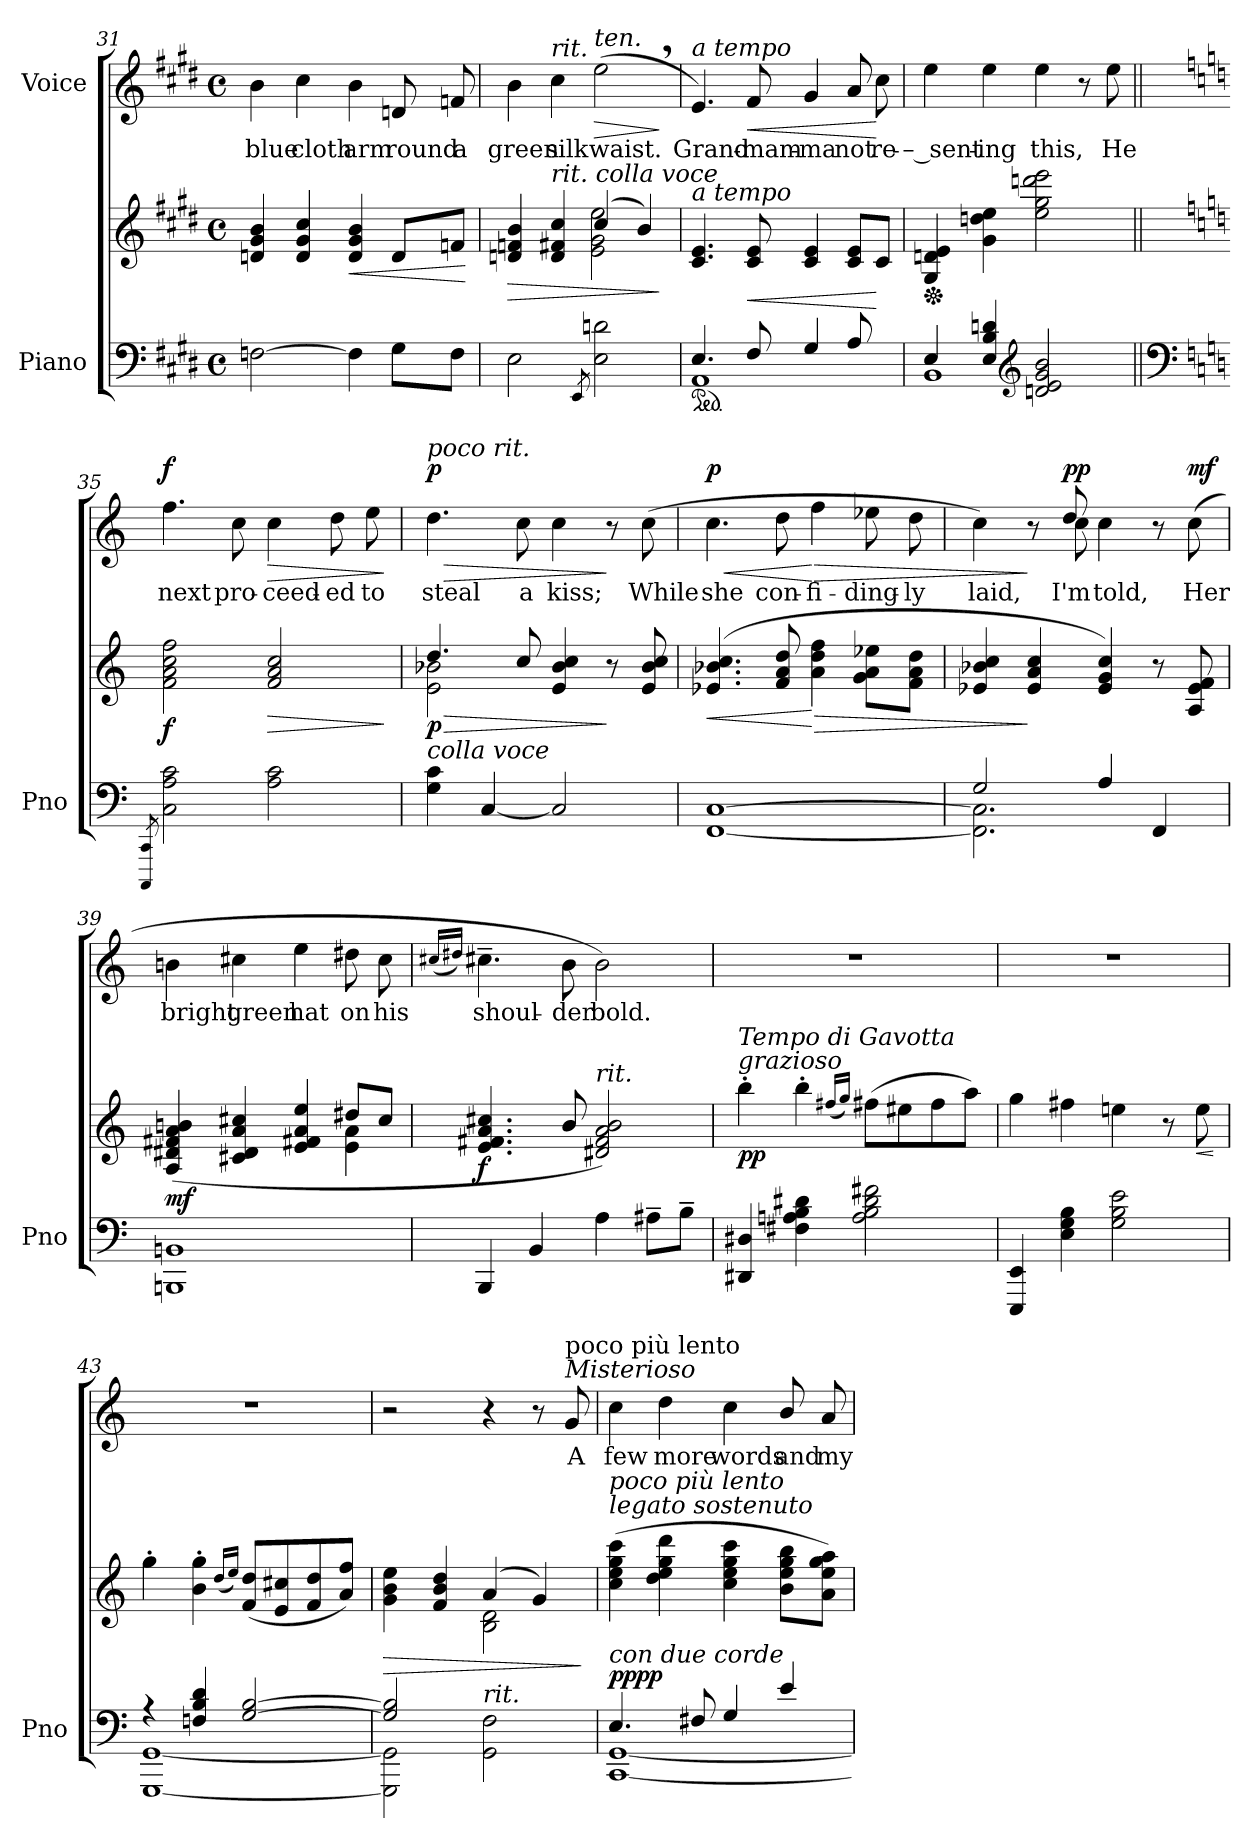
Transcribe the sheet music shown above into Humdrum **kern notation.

**kern	**kern	**dynam	**kern	**text	**dynam
*part2	*part2	*part2	*part1	*part1	*part1
*staff3	*staff2	*staff2/3	*staff1	*staff1	*staff1
*I"Piano	*	*	*I"Voice	*	*
*I'Pno	*	*	*	*	*
*clefF4	*clefG2	*	*clefG2	*	*
*k[f#c#g#d#]	*k[f#c#g#d#]	*	*k[f#c#g#d#]	*	*
*M4/4	*M4/4	*	*M4/4	*	*
*met(c)	*met(c)	*	*met(c)	*	*
=31	=31	=31	=31	=31	=31
[2Fn\	4dn/ 4g#/ 4b/	.	4b\	blue	.
.	4d/ 4g#/ 4cc#/	.	4cc#\	cloth	.
!	!	!LO:HP:b	!	!	!
4F\]	4d/ 4g#/ 4b/	<	4b\	arm	.
8G#\L	8d/L	.	8dn/	round	.
8F\J	8fn/J	.	8fn/	a	.
.	.	[	.	.	.
=32	=32	=32	=32	=32	=32
!	!	!LO:HP:b	!	!	!
*	*^	*	*	*	*
2E\	4dn/ 4fn/ 4b/	2ryy	>	4b\	green	.
!	!	!	!	!LO:TX:i:t=rit.	!	!
!	!LO:TX:i:t=rit. colla voce	!	!	!	!	!
.	4d/ 4f#X/ 4cc#/	.	.	4cc#\	silk	.
8qEE/	.	.	.	.	.	.
!	!	!	!	!LO:TX:i:t=ten.	!	!
!	!	!	!	!	!	!LO:HP:b
2E\ 2dn\	(4cc#/	2e\ 2g#\ 2ee\	.	(2ee,\	waist.	>
.	4b/)	.	.	.	.	.
*	*v	*v	*	*	*	*
.	.	]	.	.	]
=33	=33	=33	=33	=33	=33
*ped	*	*	*	*	*
*^	*^	*	*	*	*
!	!	!	!	!	!LO:TX:i:t=a tempo	!	!
!	!	!LO:TX:i:t=a tempo	!	!	!	!	!
4.E/	1AA	4.c#/ 4.e/	2..ryy	.	4.e/)	Grand-	.
!	!	!	!	!LO:HP:b	!	!	!LO:HP:b
8F#/	.	8c#/ 8e/	.	<	8f#/	-mam-	<
4G#/	.	4c#/ 4e/	.	.	4g#/	-ma	.
8A/L	.	8c#/ 8e/L	.	.	8a/	not	.
8ryy	.	8c#/J	8c#\J	[	8cc#\	re-	[
*	*	*v	*v	*	*	*	*
=34	=34	=34	=34	=34	=34	=34
*	*	*Xped	*	*	*	*
4E/	1BB	4G#/ 4dn/ 4e/	.	4ee\	-– sent-	.
4E/ 4B/ 4dn/	.	4g#\ 4ddn\ 4ee\	.	4ee\	-ing	.
*clefG2	*	*	*	*	*	*
2dn/ 2e/ 2g#/ 2b/	.	2ee\ 2gg#\ 2dddn\ 2eee\	.	4ee\	this,	.
.	.	.	.	8r	.	.
.	.	.	.	8ee\	He	.
*v	*v	*	*	*	*	*
=35||	=35||	=35||	=35||	=35||	=35||
*clefF4	*	*	*	*	*
*k[]	*k[]	*	*k[]	*	*
8qCCC/ 8qCC/	.	.	.	.	.
!	!	!LO:DY:b	!	!	!LO:DY:a
2C\ 2A\ 2c\	2f\ 2a\ 2cc\ 2ff\	f	4.ff\	next	f
.	.	.	8cc\	pro-	.
!	!	!LO:HP:b	!	!	!LO:HP:b
2A\ 2c\	2f/ 2a/ 2cc/	>	4cc\	-ceed-	>
.	.	.	8dd\	-ed	.
.	.	.	8ee\	to	.
.	.	]	.	.	]
=36	=36	=36	=36	=36	=36
!	!	!	!LO:TX:i:t=poco rit.	!	!
!LO:TX:i:t=colla voce	!	!	!	!	!
!	!	!LO:HP:b	!	!	!LO:HP:b
*	*^	*	*	*	*
!	!	!	!LO:DY:n=1:b	!	!	!LO:DY:n=1:a
4G\ 4c\	4.dd/	2e\ 2b-X\	> p	4.dd\	steal	> p
[4C/	.	.	.	.	.	.
.	8cc/	.	.	8cc\	a	.
2C/]	4e/ 4b-/ 4cc/	2ryy	.	4cc\	kiss;	.
.	8r	.	]	8r	.	]
.	8e/ 8b-/ 8cc/	.	.	(8cc\	While	.
*	*v	*v	*	*	*	*
=37	=37	=37	=37	=37	=37
!	!	!LO:HP:b	!	!	!LO:HP:b
!	!	!	!	!	!LO:DY:n=1:a
[<1FF [1C	(4.e-X/ 4.b-X/ 4.cc/	<	4.cc\	she	< p
.	8f/ 8a/ 8dd/	.	8dd\	con-	.
!	!	!LO:HP:n=1:b	!	!	!LO:HP:n=1:b
.	4a\ 4dd\ 4ff\	[ >	4ff\	-fi-	[ >
.	8g\ 8a\ 8ee-X\L	.	8ee-X\	-ding-	.
.	8f\ 8a\ 8dd\J	.	8dd\	-ly	.
=38	=38	=38	=38	=38	=38
*^	*	*	*^	*	*
2G/	2.FF\] 2.C\]	4e-X/ 4b-X/ 4cc/	.	4cc\)	4.ryy	laid,	.
.	.	4e-/ 4a/ 4cc/	]	8r	.	.	]
!	!	!	!	!	!	!	!LO:DY:a
.	.	.	.	8dd/	8cc\	I'm	pp
4A/	.	4e-/ 4g/ 4cc/)	.	4cc\	2ryy	told,	.
4FF/	4ryy	8r	.	8r	.	.	.
!	!	!	!	!	!	!	!LO:DY:a
.	.	8A/ 8e-/ 8f/	.	(8cc\	.	Her	mf
*v	*v	*	*	*v	*v	*	*
=39	=39	=39	=39	=39	=39
*	*^	*	*	*	*
!	!	!	!LO:DY:b	!	!	!
1BBBn 1BBn	(4A/ 4d#X/ 4f#X/ 4a/ 4bn/	2.ryy	mf	4bn\	bright	.
.	4c#X/ 4d#/ 4a/ 4cc#X/	.	.	4cc#X\	green	.
.	4e/ 4f#X/ 4a/ 4ee/	.	.	4ee\	hat	.
.	8dd#X/L	4e\ 4a\	.	8dd#X\	on	.
.	8cc#/J	.	.	8cc#\	his	.
*	*v	*v	*	*	*	*
=40	=40	=40	=40	=40	=40
.	.	.	(16qcc#X/LL	.	.
.	.	.	16qdd#X/JJ)	.	.
!	!	!LO:DY:b	!	!	!
4BBB/	4.e/ 4.f#X/ 4.a/ 4.cc#X/	f	4.cc#~\	shoul-	.
4BB/	.	.	.	.	.
.	8b/	.	8b\	-der	.
!	!LO:TX:i:t=rit.	!	!	!	!
4A\	2d#X/ 2f#/ 2a/ 2b/)	.	2b\)	bold.	.
8A#X~\L	.	.	.	.	.
8B~\J	.	.	.	.	.
=41	=41	=41	=41	=41	=41
!	!LO:TX:i:t=grazioso	!	!	!	!
!	!LO:TX:i:t=Tempo di Gavotta	!	!	!	!
!	!	!LO:DY:b	!	!	!
4DD#X/ 4D#X/	4bb'\	pp	1r	.	.
4F#X\ 4An\ 4B\ 4d#X\	4bb'\	.	.	.	.
.	(16qff#X/LL	.	.	.	.
.	16qgg/JJ)	.	.	.	.
2A\ 2B\ 2d#\ 2f#X\	(8ff#\L	.	.	.	.
.	8ee#X\	.	.	.	.
.	8ff#\	.	.	.	.
.	8aa\J)	.	.	.	.
=42	=42	=42	=42	=42	=42
4EEE/ 4EE/	4gg\	.	1r	.	.
4E\ 4G\ 4B\	4ff#X\	.	.	.	.
2G\ 2B\ 2e\	4een\	.	.	.	.
.	8r	.	.	.	.
!	!	!LO:HP:b	!	!	!
.	8ee\	<	.	.	.
.	.	[	.	.	.
=43	=43	=43	=43	=43	=43
*^	*	*	*	*	*
4r	[1GGG [1GG	4gg'\	.	1r	.	.
4Fni/ 4B/ 4d/	.	4b\' 4gg\'	.	.	.	.
.	.	(16qdd/LL	.	.	.	.
.	.	16qee/JJ)	.	.	.	.
[2G/ [2B/	.	(8f/ 8dd/L	.	.	.	.
.	.	8e/ 8cc#X/	.	.	.	.
.	.	8f/ 8dd/	.	.	.	.
.	.	8a/ 8ff/J)	.	.	.	.
=44	=44	=44	=44	=44	=44	=44
!	!	!	!LO:HP:b	!	!	!
*	*	*^	*	*	*	*
2G/] 2B/]	2GGG\] 2GG\]	4g\ 4b\ 4ee\	2ryy	>	2r	.	.
.	.	4f/ 4b/ 4dd/	.	.	.	.	.
!LO:TX:i:t=rit.	!	!	!	!	!	!	!
2GG\ 2F\	2ryy	(4a/	2B\ 2d\	.	4r	.	.
.	.	4g/)	.	.	8r	.	.
!	!	!	!	!	!LO:TX:i:t=Misterioso	!	!
!	!	!	!	!	!LO:TX:t=poco più lento	!	!
.	.	.	.	.	8g/	A	.
*v	*v	*	*	*	*	*	*
*	*v	*v	*	*	*	*
.	.	]	.	.	.
=45	=45	=45	=45	=45	=45
*^	*	*	*	*	*
!	!	!LO:TX:i:t=legato sostenuto	!	!	!	!
!	!	!LO:TX:i:t=poco più lento	!	!	!	!
!LO:TX:i:t=con due corde	!	!	!	!	!	!
!	!	!	!LO:DY:a=2	!	!	!
!	!	!	!LO:DY:n=1:b	!	!	!
!	!	!	!LO:DY:n=2:a	!	!	!
4.E/	[1CC [1GG	(4cc\ 4ee\ 4gg\ 4ccc\	p p pp	4cc\	few	.
.	.	4dd\ 4ee\ 4gg\ 4ddd\	.	4dd\	more	.
8F#X/	.	.	.	.	.	.
4G/	.	4cc\ 4ee\ 4gg\ 4ccc\	.	4cc\	words	.
4e/	.	8b\ 8ee\ 8gg\ 8bb\L	.	8b/	and	.
.	.	8a\ 8ee\ 8gg\ 8aa\J)	.	8a/	my	.
*v	*v	*	*	*	*	*
=	=	=	=	=	=
*-	*-	*-	*-	*-	*-
